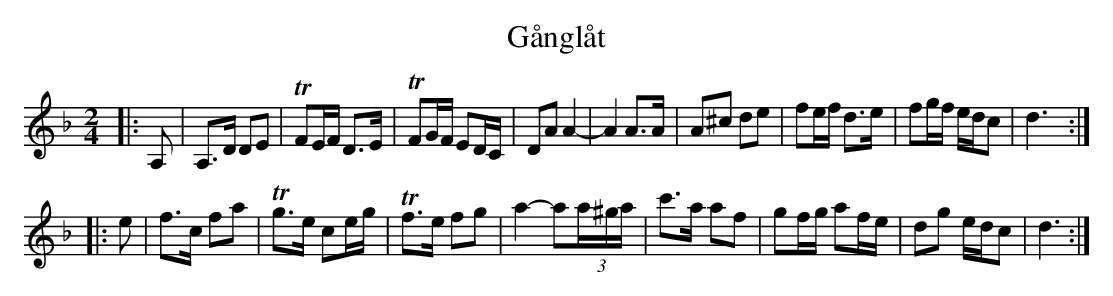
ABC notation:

X:1
T: G\aangl\aat
M: 2/4
L: 1/8
K: Dm
|: A, \
| A,>D DE | TFE/F/ D>E | TFG/F/ ED/C/ | DA A2- \
| A2 A>A | A^c de | fe/f/ d>e | fg/f/ e/d/c | d3 :|
|: e \
| f>c fa | Tg>e ce/g/ | Tf>e fg | a2- a(3a/^g/a/ \
| c'>a af | gf/g/ af/e/ | dg e/d/c | d3 :|
